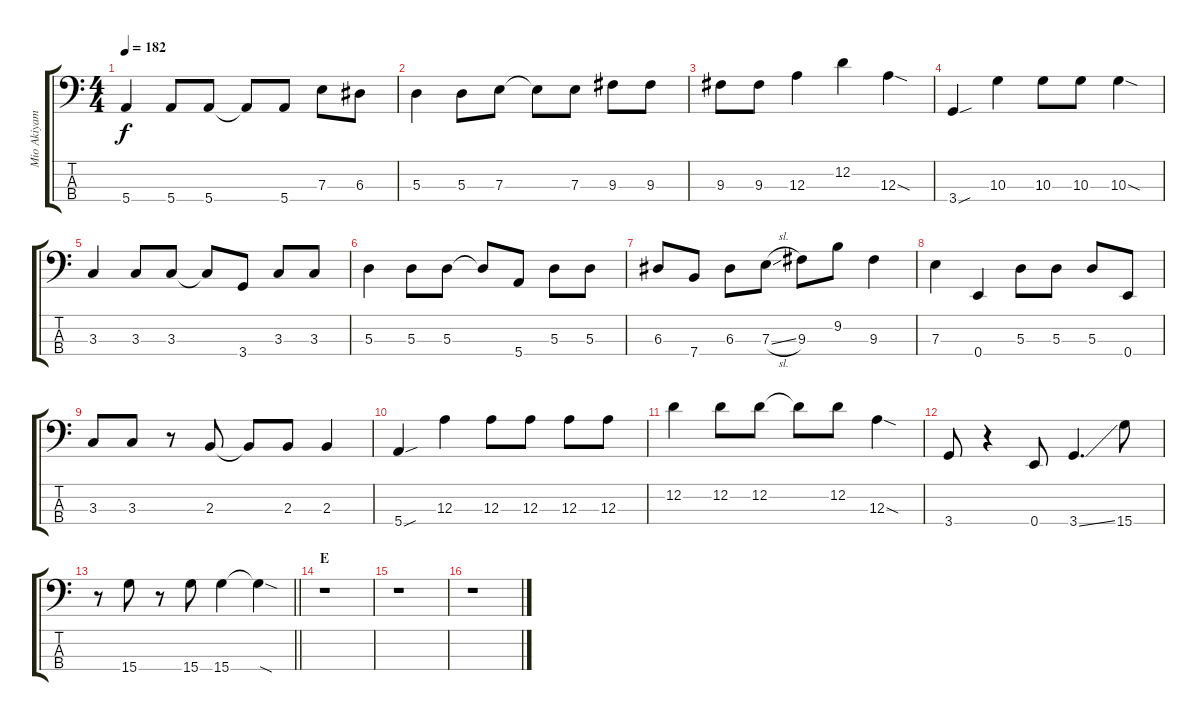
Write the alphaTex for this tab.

\track ("Mio Akiyama" "Mio Akiyam") {instrument electricbasspick}
\staff {score tabs}
\tuning (G2 D2 A1 E1) {hide}
\ts (4 4)
\tempo 182
\clef f4
\ks c
5.4.4{dy f} 5.4.8 5.4.8 5.4{t}.8 5.4.8 7.3.8 6.3.8 |
5.3.4 5.3.8 7.3.8 7.3{t}.8 7.3.8 9.3.8 9.3.8 |
9.3.8 9.3.8 12.3.4 12.2.4 12.3{sod}.4 |
3.4{sou}.4 10.3.4 10.3.8 10.3.8 10.3{sod}.4 |
3.3.4 3.3.8 3.3.8 3.3{t}.8 3.4.8 3.3.8 3.3.8 |
5.3.4 5.3.8 5.3.8 5.3{t}.8 5.4.8 5.3.8 5.3.8 |
6.3.8 7.4.8 6.3.8 7.3{sl}.8 9.3.8 9.2.8 9.3.4 |
7.3.4 0.4.4 5.3.8 5.3.8 5.3.8 0.4.8 |
3.3.8 3.3.8 r.8 2.3.8 2.3{t}.8 2.3.8 2.3.4 |
5.4{sou}.4 12.3.4 12.3.8 12.3.8 12.3.8 12.3.8 |
12.2.4 12.2.8 12.2.8 12.2{t}.8 12.2.8 12.3{sod}.4 |
3.4.8 r.4 0.4.8 3.4{ss}.4{d} 15.4.8 |
\barLineRight lightlight
r.8 15.4.8 r.8 15.4.8 15.4.4 15.4{sod t}.4 |
\section ("" "E")
r.1 |
r.1 |
r.1
